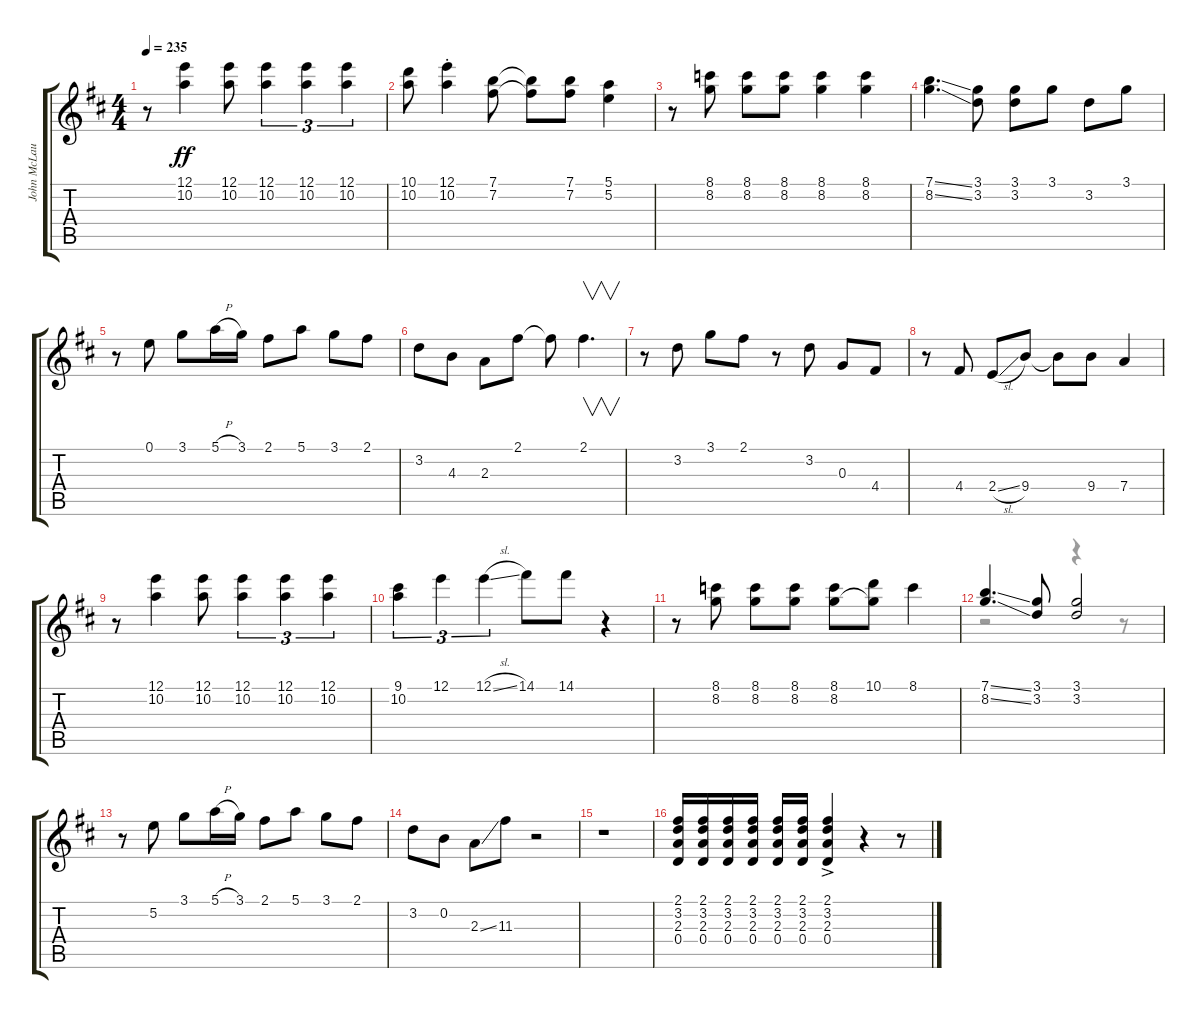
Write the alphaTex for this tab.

\track ("John McLaughlin" "John McLau") {instrument acousticguitarsteel}
\staff {score tabs}
\tuning (E4 B3 G3 D3 A2 E2) {hide}
\voice
\ts (4 4)
\tempo 235
\clef g2
\ks d
r.8{dy ff} (12.1 10.2).4 (12.1 10.2).8 (12.1 10.2).4{tu (3 2)} (12.1 10.2).4{tu (3 2)} (12.1 10.2).4{tu (3 2)} |
(10.1 10.2).8 (12.1{st} 10.2{st}).4 (7.1 7.2).8 (7.1{t} 7.2{t}).8 (7.1 7.2).8 (5.1 5.2).4 |
r.8 (8.1 8.2).8 (8.1 8.2).8 (8.1 8.2).8 (8.1 8.2).4 (8.1 8.2).4 |
(7.1{ss} 8.2{ss}).4{d} (3.1 3.2).8 (3.1 3.2).8 3.1.8 3.2.8 3.1.8 |
r.8 0.1.8 3.1.8 5.1{h}.16 3.1.16 2.1.8 5.1.8 3.1.8 2.1.8 |
3.2.8 4.3.8 2.3.8 2.1.8 2.1{t}.8 2.1.4{v d} |
r.8 3.2.8 3.1.8 2.1.8 r.8 3.2.8 0.3.8 4.4.8 |
r.8 4.4.8 2.4{sl}.8 9.4.8 9.4{t}.8 9.4.8 7.4.4 |
r.8 (12.1 10.2).4 (12.1 10.2).8 (12.1 10.2).4{tu (3 2)} (12.1 10.2).4{tu (3 2)} (12.1 10.2).4{tu (3 2)} |
(9.1 10.2).4{tu (3 2)} 12.1.4{tu (3 2)} 12.1{sl}.4{tu (3 2)} 14.1.8 14.1.8 r.4 |
r.8 (8.1 8.2).8 (8.1 8.2).8 (8.1 8.2).8 (8.1 8.2).8 (10.1 8.2{t}).8 8.1.4 |
(7.1{ss} 8.2{ss}).4{d} (3.1 3.2).8 (3.1 3.2).2 |
r.8 5.2.8 3.1.8 5.1{h}.16 3.1.16 2.1.8 5.1.8 3.1.8 2.1.8 |
3.2.8 0.2.8 2.3{ss}.8 11.3.8 r.2 |
r.1 |
(2.1 3.2 2.3 0.4).16 (2.1 3.2 2.3 0.4).16 (2.1 3.2 2.3 0.4).16 (2.1 3.2 2.3 0.4).16 (2.1 3.2 2.3 0.4).16 (2.1 3.2 2.3 0.4).16 (2.1{ac} 3.2{ac} 2.3{ac} 0.4{ac}).4 r.4 r.8
\voice
\clef g2
\ottava regular
\simile none
\ks d
|
|
|
|
|
|
|
|
|
|
|
r.2 r.4 r.8 |
|
|
|
